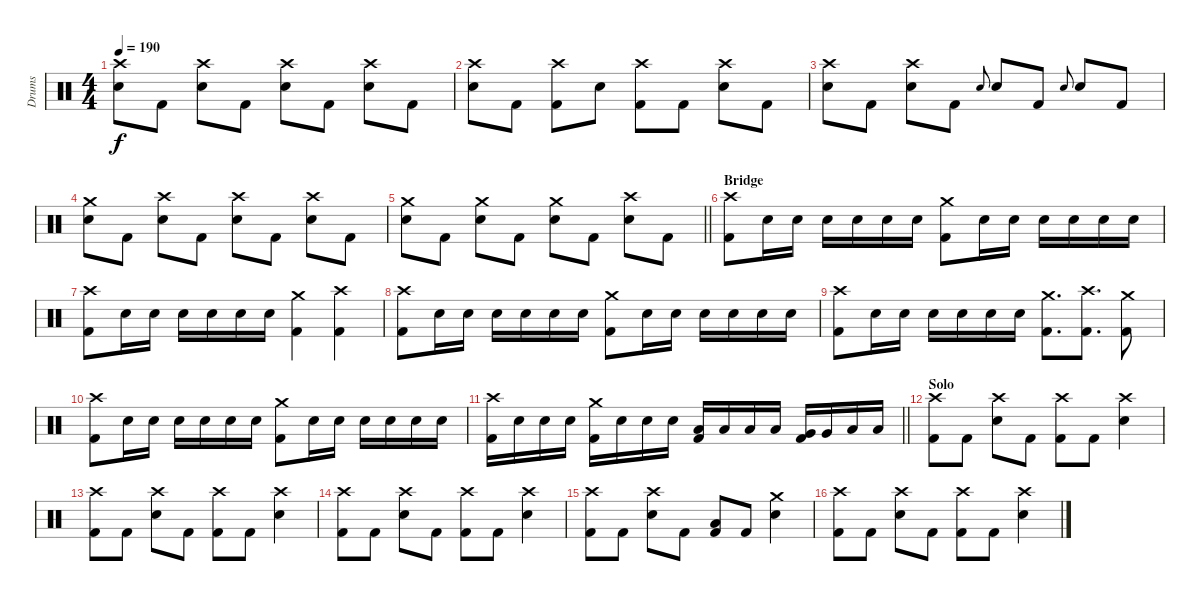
\track ("Drums" "Drums") {instrument percussion}
\staff {score}
\articulation defaults
\ts (4 4)
\tempo 190
\clef neutral
\ks c
("Crash high (hit)" "Electric Snare (hit)").8{dy f} "Kick (hit) 2".8 ("Crash high (hit)" "Electric Snare (hit)").8 "Kick (hit) 2".8 ("Crash high (hit)" "Electric Snare (hit)").8 "Kick (hit) 2".8 ("Crash high (hit)" "Electric Snare (hit)").8 "Kick (hit) 2".8 |
("Crash high (hit)" "Electric Snare (hit)").8 "Kick (hit) 2".8 ("Crash high (hit)" "Kick (hit) 2").8 "Electric Snare (hit)".8 ("Crash high (hit)" "Kick (hit) 2").8 "Kick (hit) 2".8 ("Crash high (hit)" "Electric Snare (hit)").8 "Kick (hit) 2".8 |
("Crash high (hit)" "Electric Snare (hit)").8 "Kick (hit) 2".8 ("Crash high (hit)" "Electric Snare (hit)").8 "Kick (hit) 2".8 "Electric Snare (hit)".8{gr onbeat} "Electric Snare (hit)".8 "Kick (hit) 2".8 "Electric Snare (hit)".8{gr onbeat} "Electric Snare (hit)".8 "Kick (hit) 2".8 |
("Crash medium (hit)" "Electric Snare (hit)").8 "Kick (hit) 2".8 ("Crash high (hit)" "Electric Snare (hit)").8 "Kick (hit) 2".8 ("Crash high (hit)" "Electric Snare (hit)").8 "Kick (hit) 2".8 ("Crash high (hit)" "Electric Snare (hit)").8 "Kick (hit) 2".8 |
\barLineRight lightlight
("Crash medium (hit)" "Electric Snare (hit)").8 "Kick (hit) 2".8 ("Crash medium (hit)" "Electric Snare (hit)").8 "Kick (hit) 2".8 ("Crash medium (hit)" "Electric Snare (hit)").8 "Kick (hit) 2".8 ("Crash high (hit)" "Electric Snare (hit)").8 "Kick (hit) 2".8 |
\section ("" "Bridge")
("Crash high (hit)" "Kick (hit) 2").8 "Electric Snare (hit)".16 "Electric Snare (hit)".16 "Electric Snare (hit)".16 "Electric Snare (hit)".16 "Electric Snare (hit)".16 "Electric Snare (hit)".16 ("Crash medium (hit)" "Kick (hit) 2").8 "Electric Snare (hit)".16 "Electric Snare (hit)".16 "Electric Snare (hit)".16 "Electric Snare (hit)".16 "Electric Snare (hit)".16 "Electric Snare (hit)".16 |
("Crash high (hit)" "Kick (hit) 2").8 "Electric Snare (hit)".16 "Electric Snare (hit)".16 "Electric Snare (hit)".16 "Electric Snare (hit)".16 "Electric Snare (hit)".16 "Electric Snare (hit)".16 ("Crash medium (hit)" "Kick (hit) 2").4 ("Crash high (hit)" "Kick (hit) 2").4 |
("Crash high (hit)" "Kick (hit) 2").8 "Electric Snare (hit)".16 "Electric Snare (hit)".16 "Electric Snare (hit)".16 "Electric Snare (hit)".16 "Electric Snare (hit)".16 "Electric Snare (hit)".16 ("Crash medium (hit)" "Kick (hit) 2").8 "Electric Snare (hit)".16 "Electric Snare (hit)".16 "Electric Snare (hit)".16 "Electric Snare (hit)".16 "Electric Snare (hit)".16 "Electric Snare (hit)".16 |
("Crash high (hit)" "Kick (hit) 2").8 "Electric Snare (hit)".16 "Electric Snare (hit)".16 "Electric Snare (hit)".16 "Electric Snare (hit)".16 "Electric Snare (hit)".16 "Electric Snare (hit)".16 ("Crash medium (hit)" "Kick (hit) 2").8{d} ("Crash high (hit)" "Kick (hit) 2").8{d} ("Crash medium (hit)" "Kick (hit) 2").8 |
("Crash high (hit)" "Kick (hit) 2").8 "Electric Snare (hit)".16 "Electric Snare (hit)".16 "Electric Snare (hit)".16 "Electric Snare (hit)".16 "Electric Snare (hit)".16 "Electric Snare (hit)".16 ("Crash medium (hit)" "Kick (hit) 2").8 "Electric Snare (hit)".16 "Electric Snare (hit)".16 "Electric Snare (hit)".16 "Electric Snare (hit)".16 "Electric Snare (hit)".16 "Electric Snare (hit)".16 |
\barLineRight lightlight
("Crash high (hit)" "Kick (hit) 2").16 "Electric Snare (hit)".16 "Electric Snare (hit)".16 "Electric Snare (hit)".16 ("Crash medium (hit)" "Kick (hit) 2").16 "Electric Snare (hit)".16 "Electric Snare (hit)".16 "Electric Snare (hit)".16 ("Low Tom (hit)" "Kick (hit) 2").16 "Low Tom (hit)".16 "Low Tom (hit)".16 "Low Tom (hit)".16 ("Very Low Tom (hit)" "Kick (hit) 2").16 "Very Low Tom (hit)".16 "Low Floor Tom (hit)".16 "Low Floor Tom (hit)".16 |
\section ("" "Solo")
("Crash high (hit)" "Kick (hit) 2").8 "Kick (hit) 2".8 ("Crash high (hit)" "Electric Snare (hit)").8 "Kick (hit) 2".8 ("Crash high (hit)" "Kick (hit) 2").8 "Kick (hit) 2".8 ("Crash high (hit)" "Electric Snare (hit)").4 |
("Crash high (hit)" "Kick (hit) 2").8 "Kick (hit) 2".8 ("Crash high (hit)" "Electric Snare (hit)").8 "Kick (hit) 2".8 ("Crash high (hit)" "Kick (hit) 2").8 "Kick (hit) 2".8 ("Crash high (hit)" "Electric Snare (hit)").4 |
("Crash high (hit)" "Kick (hit) 2").8 "Kick (hit) 2".8 ("Crash high (hit)" "Electric Snare (hit)").8 "Kick (hit) 2".8 ("Crash high (hit)" "Kick (hit) 2").8 "Kick (hit) 2".8 ("Crash high (hit)" "Electric Snare (hit)").4 |
("Crash high (hit)" "Kick (hit) 2").8 "Kick (hit) 2".8 ("Crash high (hit)" "Electric Snare (hit)").8 "Kick (hit) 2".8 ("Low Tom (hit)" "Kick (hit) 2").8 "Kick (hit) 2".8 ("Crash medium (hit)" "Electric Snare (hit)").4 |
("Crash high (hit)" "Kick (hit) 2").8 "Kick (hit) 2".8 ("Crash high (hit)" "Electric Snare (hit)").8 "Kick (hit) 2".8 ("Crash high (hit)" "Kick (hit) 2").8 "Kick (hit) 2".8 ("Crash high (hit)" "Electric Snare (hit)").4
